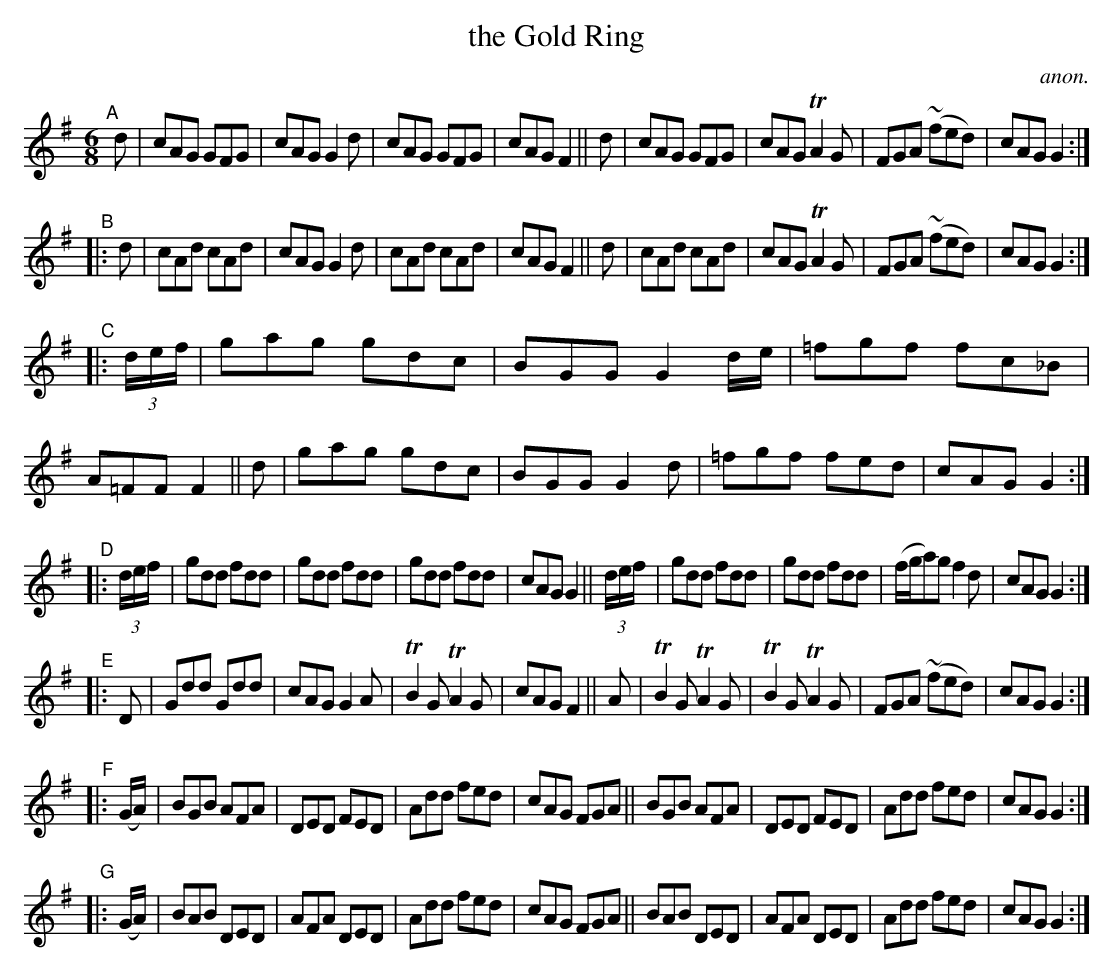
X:1
T: the Gold Ring
C: anon.
M: 6/8
L: 1/8
K: G
"^A"\
[|]d | cAG GFG | cAG  G2d | cAG   GFG  | cAG F2 \
|| d | cAG GFG | cAG TA2G | FGA (~fed) | cAG G2 :|
"^B"\
|: d | cAd cAd | cAG  G2d | cAd   cAd  | cAG F2 \
|| d | cAd cAd | cAG TA2G | FGA (~fed) | cAGG2 :|
"^C"\
|: (3d/e/f/ | gag gdc | BGG G2d/e/ | =fgf fc_B | A=FF F2 \
||   d      | gag gdc | BGG G2d    | =fgf fed  | cAG G2 :|
"^D"\
|: (3d/e/f/ | gdd fdd | gdd fdd |  gdd     fdd | cAG G2 \
|| (3d/e/f/ | gdd fdd | gdd fdd | (f/g/a)g f2d | cAG G2 :|
"^E"\
|: D |  Gdd  Gdd |  cAG  G2A | TB2G  TA2G  | cAG F2 \
|| A | TB2G TA2G | TB2G TA2G |  FGA (~fed) | cAG G2 :|
"^F"|: (G/A/) \
|  BGB AFA | DED FED | Add fed | cAG FGA \
|| BGB AFA | DED FED | Add fed | cAG G2 :|
"^G"|: (G/A/) \
|  BAB DED | AFA DED | Add fed | cAG FGA \
|| BAB DED | AFA DED | Add fed | cAG G2 :|
